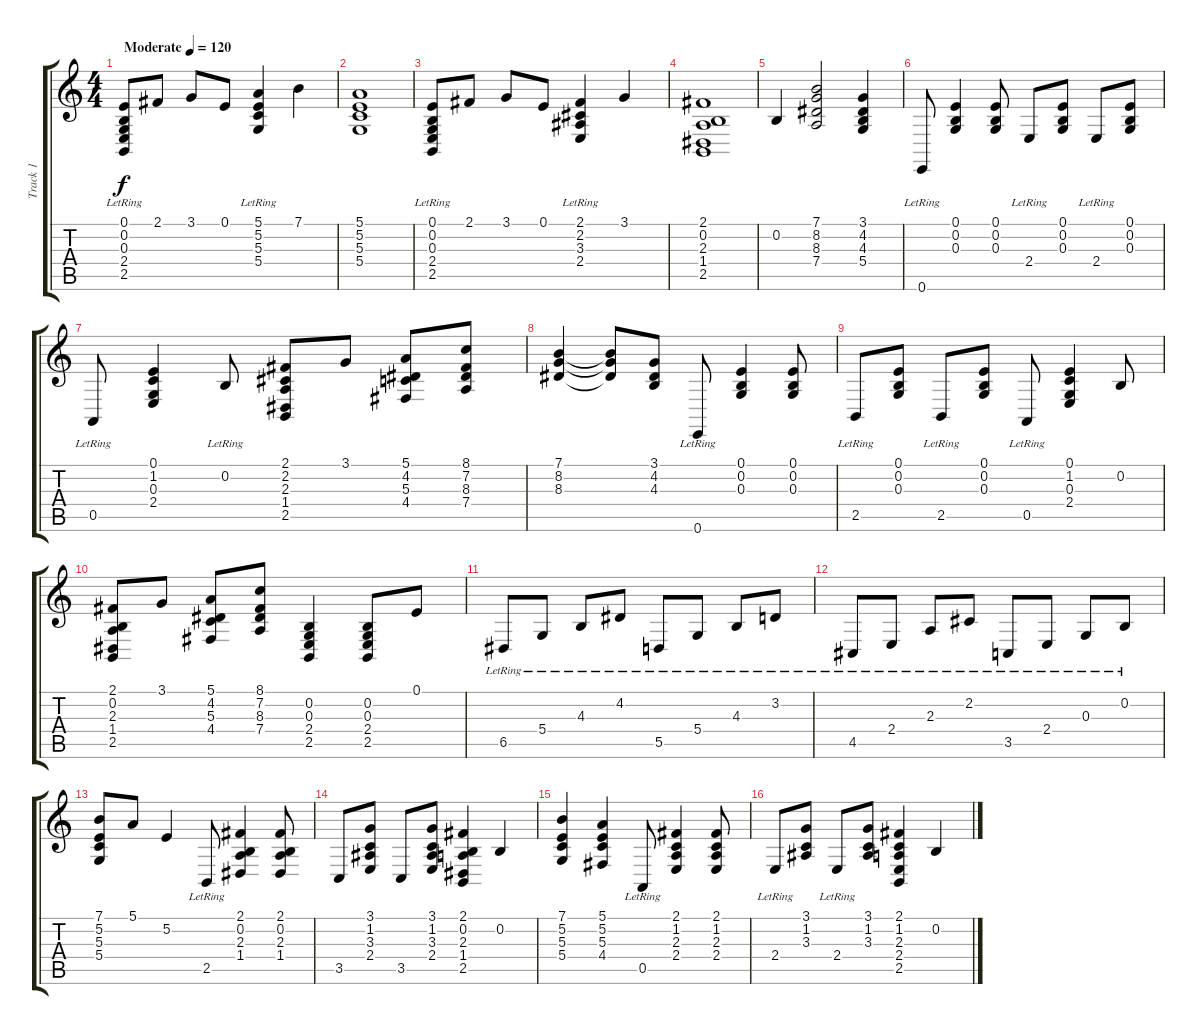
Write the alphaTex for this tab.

\track ("Track 1" "Track 1") {instrument acousticgrandpiano}
\staff {score tabs}
\tuning (E4 B3 G3 D3 A2 E2) {hide}
\ts (4 4)
\tempo (120 "Moderate")
\clef g2
\ks c
(0.1{lr} 0.2{lr} 0.3{lr} 2.4{lr} 2.5{lr}).8{dy f instrument acousticgrandpiano} 2.1.8 3.1.8 0.1.8 (5.1{lr} 5.2{lr} 5.3{lr} 5.4{lr}).4 7.1.4 |
(5.1 5.2 5.3 5.4).1 |
(0.1{lr} 0.2{lr} 0.3{lr} 2.4{lr} 2.5{lr}).8 2.1.8 3.1.8 0.1.8 (2.1{lr} 2.2{lr} 3.3{lr} 2.4{lr}).4 3.1.4 |
(2.1 0.2 2.3 1.4 2.5).1 |
0.2.4 (7.1 8.2 8.3 7.4).2 (3.1 4.2 4.3 5.4).4 |
0.6{lr}.8 (0.1 0.2 0.3).4 (0.1 0.2 0.3).8 2.4{lr}.8 (0.1 0.2 0.3).8 2.4{lr}.8 (0.1 0.2 0.3).8 |
0.5{lr}.8 (0.1 1.2 0.3 2.4).4 0.2{lr}.8 (2.1 2.2 2.3 1.4 2.5).8 3.1.8 (5.1 4.2 5.3 4.4).8 (8.1 7.2 8.3 7.4).8 |
(7.1 8.2 8.3).4 (7.1{t} 8.2{t} 8.3{t}).8 (3.1 4.2 4.3).8 0.6{lr}.8 (0.1 0.2 0.3).4 (0.1 0.2 0.3).8 |
2.5{lr}.8 (0.1 0.2 0.3).8 2.5{lr}.8 (0.1 0.2 0.3).8 0.5{lr}.8 (0.1 1.2 0.3 2.4).4 0.2.8 |
(2.1 0.2 2.3 1.4 2.5).8 3.1.8 (5.1 4.2 5.3 4.4).8 (8.1 7.2 8.3 7.4).8 (0.2 0.3 2.4 2.5).4 (0.2 0.3 2.4 2.5).8 0.1.8 |
6.5{lr}.8 5.4{lr}.8 4.3{lr}.8 4.2{lr}.8 5.5{lr}.8 5.4{lr}.8 4.3{lr}.8 3.2{lr}.8 |
4.5{lr}.8 2.4{lr}.8 2.3{lr}.8 2.2{lr}.8 3.5{lr}.8 2.4{lr}.8 0.3{lr}.8 0.2{lr}.8 |
(7.1 5.2 5.3 5.4).8 5.1.8 5.2.4 2.5{lr}.8 (2.1 0.2 2.3 1.4).4 (2.1 0.2 2.3 1.4).8 |
3.5.8 (3.1 1.2 3.3 2.4).8 3.5.8 (3.1 1.2 3.3 2.4).8 (2.1 0.2 2.3 1.4 2.5).4 0.2.4 |
(7.1 5.2 5.3 5.4).4 (5.1 5.2 5.3 4.4).4 0.5{lr}.8 (2.1 1.2 2.3 2.4).4 (2.1 1.2 2.3 2.4).8 |
2.4{lr}.8 (3.1 1.2 3.3).8 2.4{lr}.8 (3.1 1.2 3.3).8 (2.1 1.2 2.3 2.4 2.5).4 0.2.4
